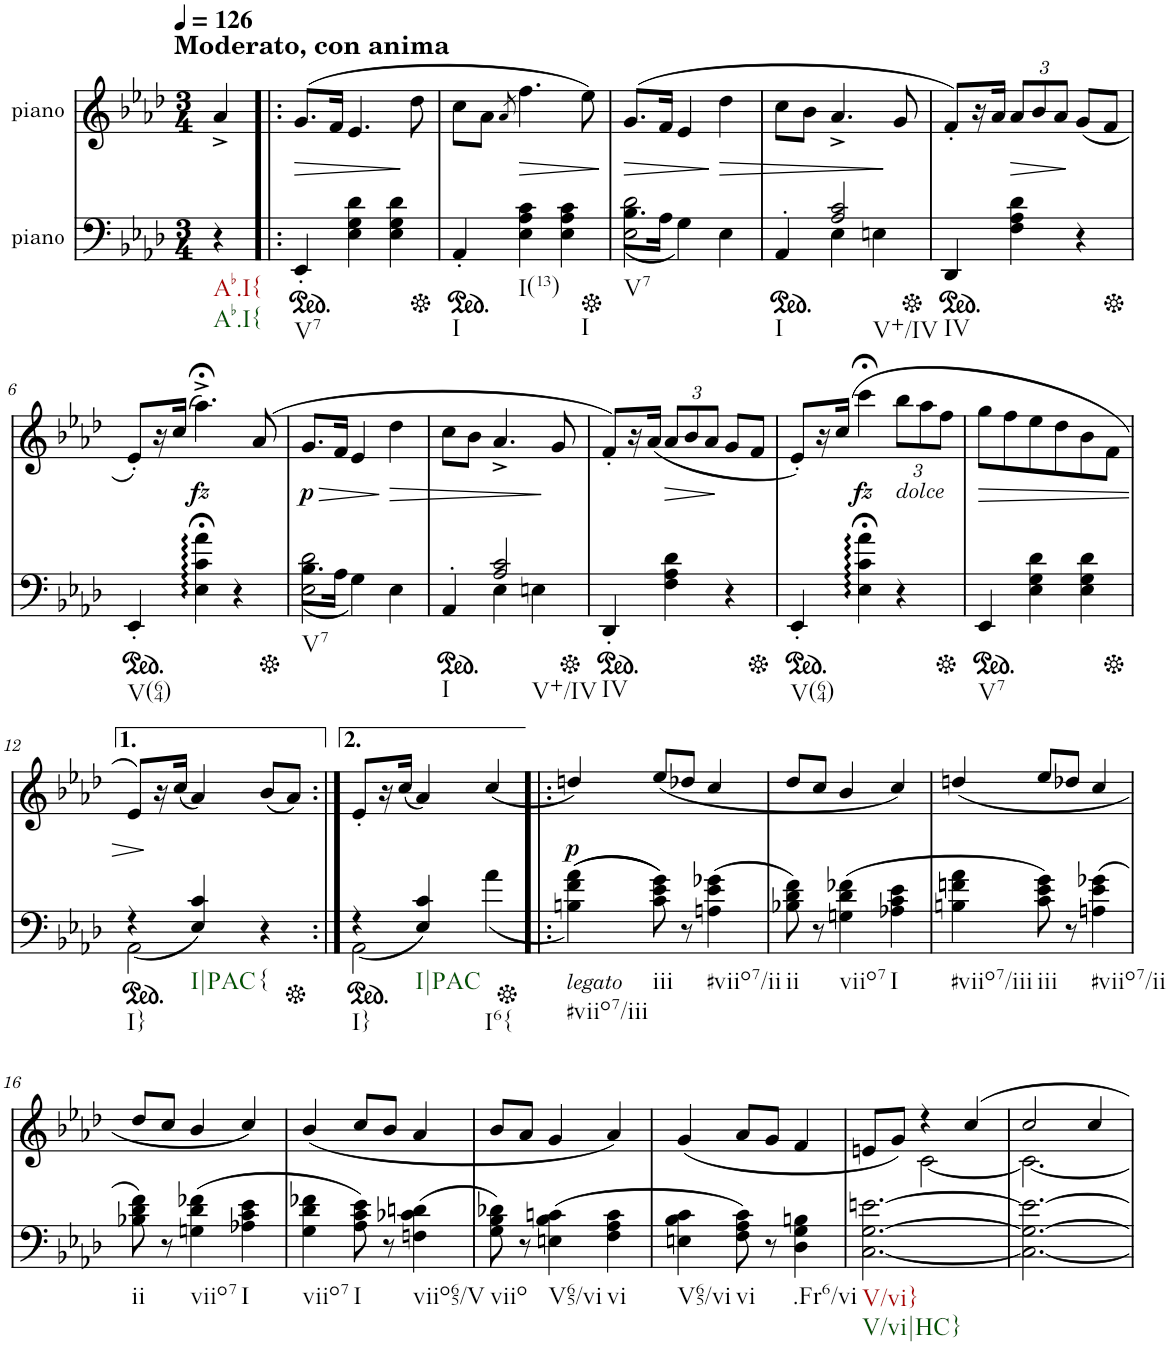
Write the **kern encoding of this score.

**kern	**kern	**dynam
*part2	*part1	*part1
*staff2	*staff1	*staff1
*I"piano	*I"piano	*
*I'Pno	*I'Pno	*
*clefF4	*clefG2	*
*k[b-e-a-d-]	*k[b-e-a-d-]	*
*A-:	*A-:	*
*M3/4	*M3/4	*
*MM126	*MM126	*
=	=	=
!	!LO:TX:a:B:t=Moderato, con anima	!
!LO:TX:b:t=Ab.I{	!	!
!LO:TX:b:t=Ab.I{	!	!
4r	4a-^/	.
=1!|:	=1!|:	=1!|:
*ped	*	*
!LO:TX:b:t=V7	!	!
!	!	!LO:HP:b
4EE-'/	(8.g/L	>
.	16f/Jk	.
4E-\ 4G\ 4d-\	4.e-/	.
4E-\ 4G\ 4d-\	.	.
.	8dd-\	]
=2	=2	=2
*Xped	*	*
*ped	*	*
!LO:TX:b:t=I	!	!
4AA-'/	8cc\L	.
.	8a-\J	.
.	8qa-/	.
!LO:TX:b:t=I(13)	!	!
4E-\ 4A-\ 4c\	4.ff\	.
!LO:TX:b:t=I	!	!
4E-\ 4A-\ 4c\	.	.
.	8ee-\)	.
=3	=3	=3
*Xped	*	*
*^	*	*
!LO:TX:b:t=V7	!	!	!
!	!	!	!LO:HP:b
2E-\ 2d-\	(8.B-\L	(8.g/L	>
.	16A-\Jk	16f/Jk	.
.	4G\)	4e-/	.
!	!	!	!LO:HP:n=1:b
4ryy	4E-\	4dd-\	] >
=4	=4	=4	=4
*ped	*	*	*
!LO:TX:b:t=I	!	!	!
4ryy	4AA-'/	8cc\L	.
.	.	8b-\J	.
!LO:TX:b:t=V+/IV	!	!	!
2A-/ 2c/	4E-\	4.a-^/	.
.	4En\	.	.
.	.	8g/	]
*v	*v	*	*
=5	=5	=5
*Xped	*	*
*ped	*	*
!LO:TX:b:t=IV	!	!
4DD-/	8f'/L)	.
.	16r	.
.	16a-/JJ	.
*	*Xbrackettup	*
!	!	!LO:HP:b
4F\ 4A-\ 4d-\	12a-/L	>
.	12b-/	.
.	12a-/J	.
4r	(8g/L	]
.	8f/J	.
!!LO:LB:g=z
=6	=6	=6
*Xped	*	*
*ped	*	*
!LO:TX:b:t=V(64)	!	!
4EE-'/	8e-'/L)	.
.	16r	.
.	(16cc/JJ	.
!	!	!LO:DY:b
4E-\;< 4c\;< 4a-\;<	4.aa-;<^\)	fz
4r	.	.
.	(8a-/	.
=7	=7	=7
*Xped	*	*
*^	*	*
!LO:TX:b:t=V7	!	!	!
!	!	!	!LO:HP:b
!	!	!	!LO:DY:n=1:b
2E-\ 2d-\	(8.B-\L	8.g/L	> p
.	16A-\Jk	16f/Jk	.
.	4G\)	4e-/	.
!	!	!	!LO:HP:n=1:b
4ryy	4E-\	4dd-\	] >
=8	=8	=8	=8
*ped	*	*	*
!LO:TX:b:t=I	!	!	!
4ryy	4AA-'/	8cc\L	.
.	.	8b-\J	.
!LO:TX:b:t=V+/IV	!	!	!
2A-/ 2c/	4E-\	4.a-^/	.
.	4En\	.	.
.	.	8g/	]
*v	*v	*	*
=9	=9	=9
*Xped	*	*
*ped	*	*
!LO:TX:b:t=IV	!	!
4DD-'/	8f'/L)	.
.	16r	.
.	(16a-/JJ	.
!	!	!LO:HP:b
4F\ 4A-\ 4d-\	12a-/L	>
.	12b-/	.
.	12a-/J	.
4r	8g/L	]
.	8f/J	.
=10	=10	=10
*Xped	*	*
*ped	*	*
!LO:TX:b:t=V(64)	!	!
4EE-'/	8e-'/L)	.
.	16r	.
.	(16cc/JJ	.
!	!	!LO:DY:b
4E-\;< 4c\;< 4a-\;<	4ccc;<\	fz
!	!LO:TX:b:i:t=dolce	!
4r	12bb-\L	.
.	12aa-\	.
.	12ff\J	.
=11	=11	=11
*Xped	*	*
*ped	*	*
!LO:TX:b:t=V7	!	!
!	!	!LO:HP:b
4EE-/	8gg\L	>
.	8ff\	.
4E-\ 4G\ 4d-\	8ee-\	.
.	8dd-\	.
4E-\ 4G\ 4d-\	8b-\	.
.	8f\J	.
!!LO:LB:g=z
=12	=12	=12
*Xped	*	*
*ped	*	*
*^	*	*
!LO:TX:b:t=I}	!	!	!
4r	(2AA-\	8e-/L)	.
.	.	16r	]
.	.	(16cc/JJ	.
!LO:TX:b:t=I|PAC	!	!	!
(4E-/ 4c/	.	4a-/)	.
!LO:TX:b:t={	!	!	!
4r	4ryy	(8b-/L	.
.	.	8a-/J)	.
=12X1:|!	=12X1:|!	=12X1:|!	=12X1:|!
*Xped	*	*	*
*ped	*	*	*
!LO:TX:b:t=I}	!	!	!
4r	(2AA-\	8e-'/L	.
.	.	16r	.
.	.	(16cc/JJ	.
!LO:TX:b:t=I|PAC	!	!	!
4E-/ 4c/)	.	4a-/)	.
!LO:TX:b:t=I6{	!	!	!
4ryy	4a-\	(4cc/	.
*v	*v	*	*
=13!|:	=13!|:	=13!|:
*Xped	*	*
*^	*	*
!LO:TX:b:i:t=legato	!	!	!
!LO:TX:b:t=#viio7/iii	!	!	!
!	!	!	!LO:DY:b
*v	*v	*	*
((4Bn\ 4f\ 4a-\)	4ddn/)	p
!LO:TX:b:t=iii	!	!
8c\ 8e-\ 8g\))	(8ee-/L	.
8r	8dd-X/J	.
!LO:TX:b:t=#viio7/ii	!	!
(4An\ 4e-\ 4g-X\	4cc/	.
=14	=14	=14
!LO:TX:b:t=ii	!	!
8B-X\ 8d-\ 8f\)	8dd-/L	.
8r	8cc/J	.
!LO:TX:b:t=viio7	!	!
(4Gn\ 4d-\ 4f-X\	4b-/	.
!LO:TX:b:t=I	!	!
4A-X\ 4c\ 4e-\	4cc/)	.
=15	=15	=15
!LO:TX:b:t=#viio7/iii	!	!
4Bn\ 4fn\ 4a-\	(4ddn/	.
!LO:TX:b:t=iii	!	!
8c\ 8e-\ 8g\)	8ee-/L	.
8r	8dd-X/J	.
!LO:TX:b:t=#viio7/ii	!	!
(4An\ 4e-\ 4g-X\	4cc/	.
!!LO:LB:g=z
=16	=16	=16
!LO:TX:b:t=ii	!	!
8B-X\ 8d-\ 8f\)	8dd-/L	.
8r	8cc/J	.
!LO:TX:b:t=viio7	!	!
(4Gn\ 4d-\ 4f-X\	4b-/	.
!LO:TX:b:t=I	!	!
4A-X\ 4c\ 4e-\	4cc/)	.
=17	=17	=17
!LO:TX:b:t=viio7	!	!
4G\ 4d-\ 4f-X\	(4b-/	.
!LO:TX:b:t=I	!	!
8A-\ 8c\ 8e-\)	8cc/L	.
8r	8b-/J	.
!LO:TX:b:t=viio65/V	!	!
(4Fn\ 4c-X\ 4dn\	4a-/	.
=18	=18	=18
!LO:TX:b:t=viio	!	!
8G\ 8B-\ 8d-X\)	8b-/L	.
8r	8a-/J	.
!LO:TX:b:t=V65/vi	!	!
(4En\ 4B-\ 4cn\	4g/	.
!LO:TX:b:t=vi	!	!
4F\ 4A-\ 4c\	4a-/)	.
=19	=19	=19
!LO:TX:b:t=V65/vi	!	!
4En\ 4B-\ 4c\	(4g/	.
!LO:TX:b:t=vi	!	!
8F\ 8A-\ 8c\)	8a-/L	.
8r	8g/J	.
!LO:TX:b:t=.Fr6/vi	!	!
4D-\ 4G\ 4Bn\	4f/	.
=20	=20	=20
*	*^	*
!LO:TX:b:t=V/vi}	!	!	!
!LO:TX:b:t=V/vi|HC}	!	!	!
[2.C\ [2.G\ [2.en\	8en/L	4ryy	.
.	8g/J)	.	.
.	4r	[2c\	.
.	4cc/	.	.
=21	=21	=21	=21
2.C\_ 2.G\_ 2.e\_	2cc/	2.c\_	.
.	4cc/	.	.
*	*v	*v	*
=	=	=
*-	*-	*-
